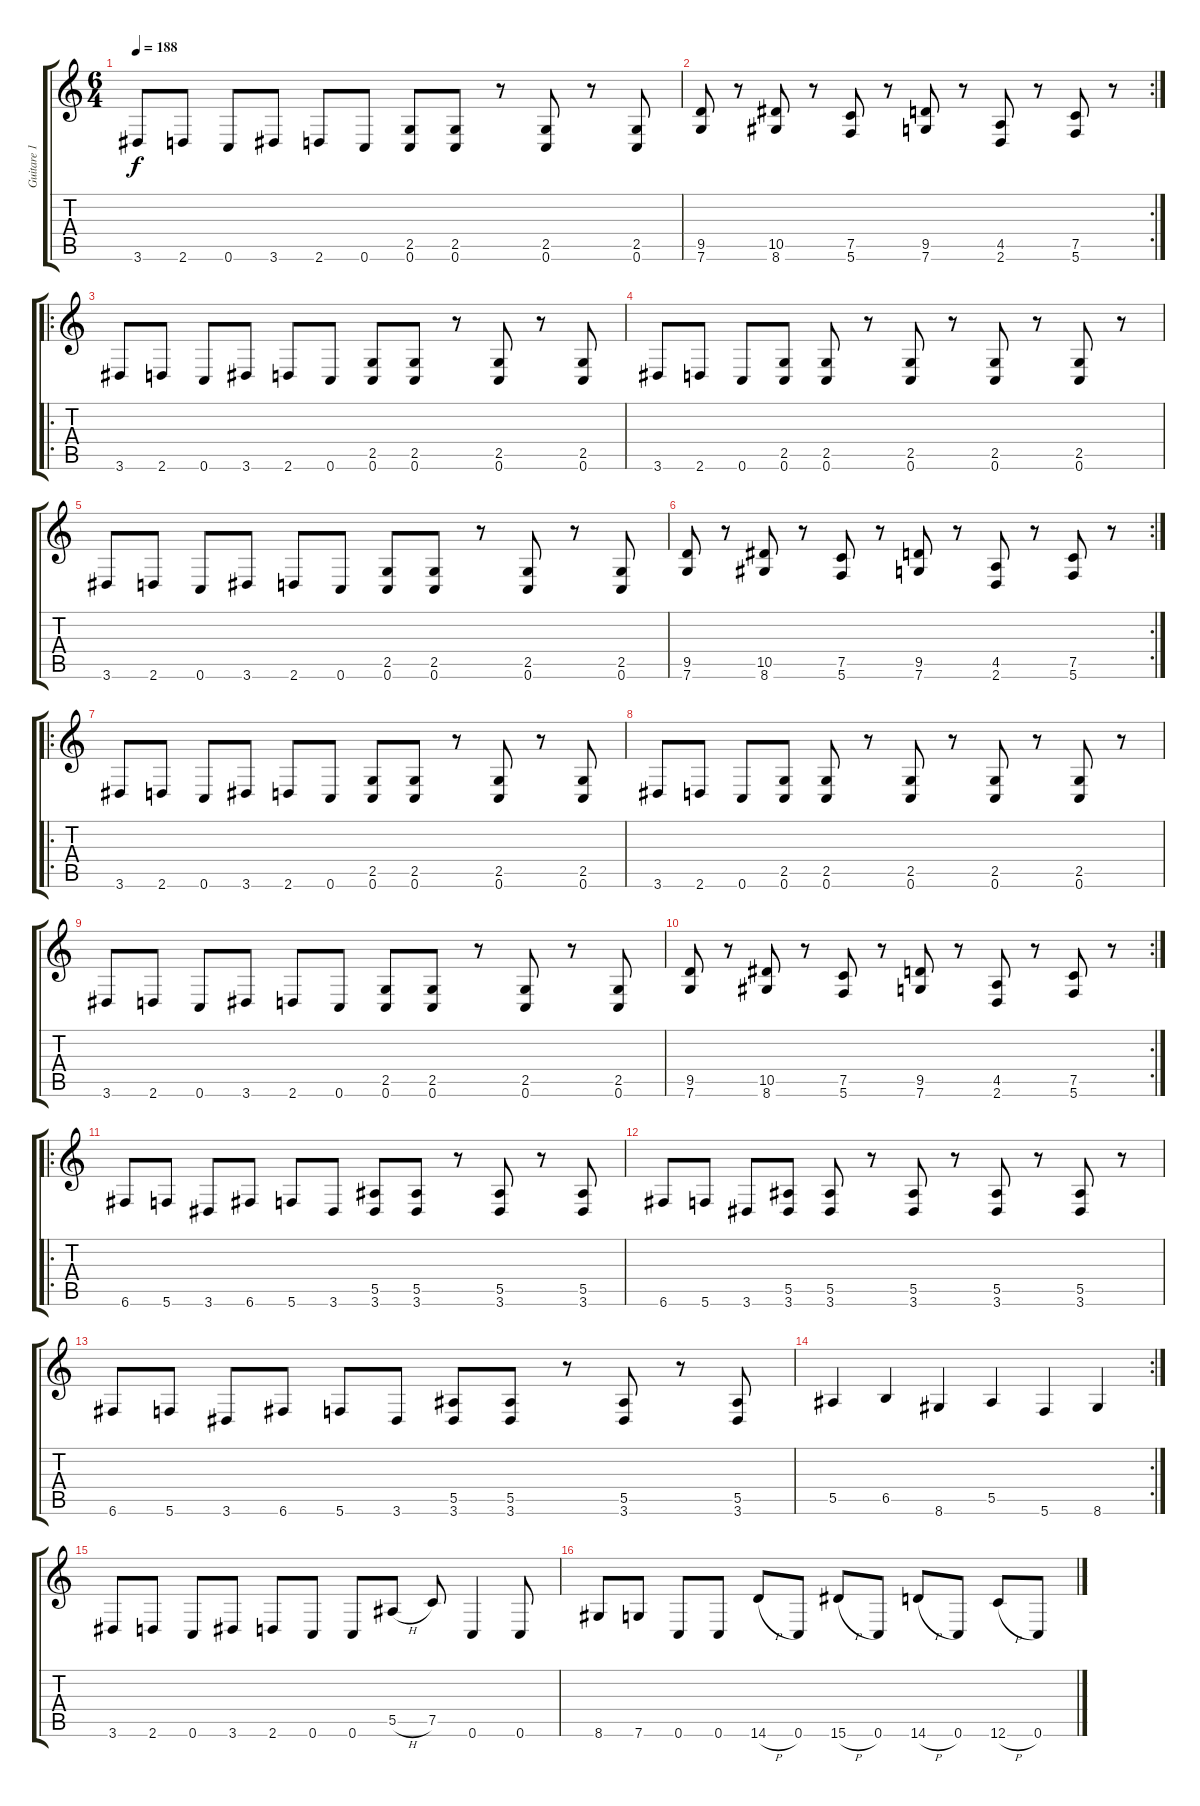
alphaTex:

\track ("Guitare 1" "Guitare 1") {instrument overdrivenguitar}
\staff {score tabs}
\tuning (C4 G3 Eb3 Bb2 F2 C2) {hide}
\ts (6 4)
\tempo 188
\clef g2
\ks c
3.6.8{dy f} 2.6.8 0.6.8 3.6.8 2.6.8 0.6.8 (2.5 0.6).8 (2.5 0.6).8 r.8 (2.5 0.6).8 r.8 (2.5 0.6).8 |
\rc 2
(9.5 7.6).8 r.8 (10.5 8.6).8 r.8 (7.5 5.6).8 r.8 (9.5 7.6).8 r.8 (4.5 2.6).8 r.8 (7.5 5.6).8 r.8 |
\ro
3.6.8 2.6.8 0.6.8 3.6.8 2.6.8 0.6.8 (2.5 0.6).8 (2.5 0.6).8 r.8 (2.5 0.6).8 r.8 (2.5 0.6).8 |
3.6.8 2.6.8 0.6.8 (2.5 0.6).8 (2.5 0.6).8 r.8 (2.5 0.6).8 r.8 (2.5 0.6).8 r.8 (2.5 0.6).8 r.8 |
3.6.8 2.6.8 0.6.8 3.6.8 2.6.8 0.6.8 (2.5 0.6).8 (2.5 0.6).8 r.8 (2.5 0.6).8 r.8 (2.5 0.6).8 |
\rc 2
(9.5 7.6).8 r.8 (10.5 8.6).8 r.8 (7.5 5.6).8 r.8 (9.5 7.6).8 r.8 (4.5 2.6).8 r.8 (7.5 5.6).8 r.8 |
\ro
3.6.8 2.6.8 0.6.8 3.6.8 2.6.8 0.6.8 (2.5 0.6).8 (2.5 0.6).8 r.8 (2.5 0.6).8 r.8 (2.5 0.6).8 |
3.6.8 2.6.8 0.6.8 (2.5 0.6).8 (2.5 0.6).8 r.8 (2.5 0.6).8 r.8 (2.5 0.6).8 r.8 (2.5 0.6).8 r.8 |
3.6.8 2.6.8 0.6.8 3.6.8 2.6.8 0.6.8 (2.5 0.6).8 (2.5 0.6).8 r.8 (2.5 0.6).8 r.8 (2.5 0.6).8 |
\rc 2
(9.5 7.6).8 r.8 (10.5 8.6).8 r.8 (7.5 5.6).8 r.8 (9.5 7.6).8 r.8 (4.5 2.6).8 r.8 (7.5 5.6).8 r.8 |
\ro
6.6.8 5.6.8 3.6.8 6.6.8 5.6.8 3.6.8 (5.5 3.6).8 (5.5 3.6).8 r.8 (5.5 3.6).8 r.8 (5.5 3.6).8 |
6.6.8 5.6.8 3.6.8 (5.5 3.6).8 (5.5 3.6).8 r.8 (5.5 3.6).8 r.8 (5.5 3.6).8 r.8 (5.5 3.6).8 r.8 |
6.6.8 5.6.8 3.6.8 6.6.8 5.6.8 3.6.8 (5.5 3.6).8 (5.5 3.6).8 r.8 (5.5 3.6).8 r.8 (5.5 3.6).8 |
\rc 2
5.5.4 6.5.4 8.6.4 5.5.4 5.6.4 8.6.4 |
3.6.8 2.6.8 0.6.8 3.6.8 2.6.8 0.6.8 0.6.8 5.5{h}.8 7.5.8 0.6.4 0.6.8 |
8.6.8 7.6.8 0.6.8 0.6.8 14.6{h}.8 0.6.8 15.6{h}.8 0.6.8 14.6{h}.8 0.6.8 12.6{h}.8 0.6.8
